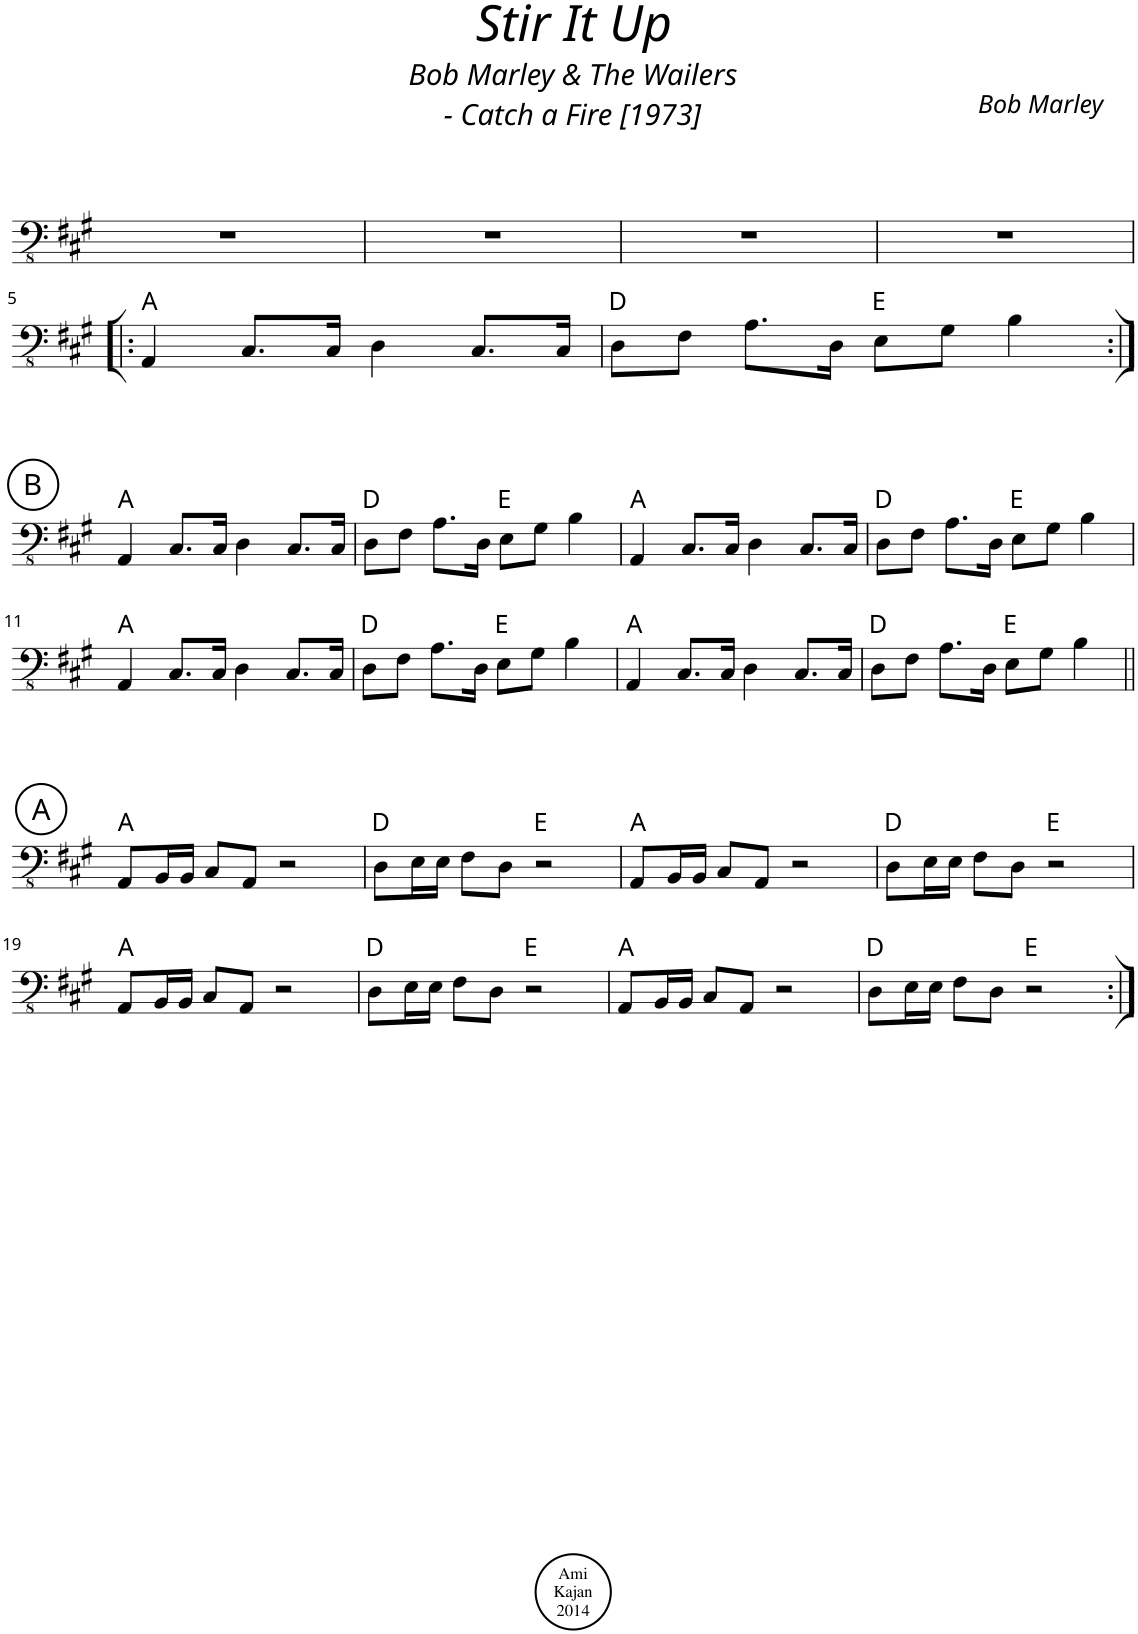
**kern	**harte
*part1	*part1
*staff1	*
*I"Fretless Electric Bass	*
*clefFv4	*
*k[f#c#g#]	*
=1	=1
1r	.
=2	=2
1r	.
=3	=3
1r	.
=4	=4
1r	.
!!LO:LB:g=z
=5!|:	=5!|:
!	!LO:H:kt=N.C.
4AAA/	N
8.CC#/L	.
16CC#/Jk	.
4DD\	.
8.CC#/L	.
16CC#/Jk	.
=6	=6
!	!LO:H:kt=N.C.
8DD\L	N
8FF#\J	.
8.AA\L	.
16DD\Jk	.
!	!LO:H:kt=N.C.
8EE\L	N
8GG#\J	.
4BB\	.
!!LO:LB:g=z
!!LO:REH:place=s1:a:cj:enc=circle:fs=14:t=B
=7:|!	=7:|!
!	!LO:H:kt=N.C.
4AAA/	N
8.CC#/L	.
16CC#/Jk	.
4DD\	.
8.CC#/L	.
16CC#/Jk	.
=8	=8
!	!LO:H:kt=N.C.
8DD\L	N
8FF#\J	.
8.AA\L	.
16DD\Jk	.
!	!LO:H:kt=N.C.
8EE\L	N
8GG#\J	.
4BB\	.
=9	=9
!	!LO:H:kt=N.C.
4AAA/	N
8.CC#/L	.
16CC#/Jk	.
4DD\	.
8.CC#/L	.
16CC#/Jk	.
=10	=10
!	!LO:H:kt=N.C.
8DD\L	N
8FF#\J	.
8.AA\L	.
16DD\Jk	.
!	!LO:H:kt=N.C.
8EE\L	N
8GG#\J	.
4BB\	.
!!LO:LB:g=z
=11	=11
!	!LO:H:kt=N.C.
4AAA/	N
8.CC#/L	.
16CC#/Jk	.
4DD\	.
8.CC#/L	.
16CC#/Jk	.
=12	=12
!	!LO:H:kt=N.C.
8DD\L	N
8FF#\J	.
8.AA\L	.
16DD\Jk	.
!	!LO:H:kt=N.C.
8EE\L	N
8GG#\J	.
4BB\	.
=13	=13
!	!LO:H:kt=N.C.
4AAA/	N
8.CC#/L	.
16CC#/Jk	.
4DD\	.
8.CC#/L	.
16CC#/Jk	.
=14	=14
!	!LO:H:kt=N.C.
8DD\L	N
8FF#\J	.
8.AA\L	.
16DD\Jk	.
!	!LO:H:kt=N.C.
8EE\L	N
8GG#\J	.
4BB\	.
!!LO:LB:g=z
!!LO:REH:place=s1:a:cj:enc=circle:fs=14:t=A
=15||	=15||
!	!LO:H:kt=N.C.
8AAA/L	N
16BBB/L	.
16BBB/JJ	.
8CC#/L	.
8AAA/J	.
2r	.
=16	=16
!	!LO:H:kt=N.C.
8DD\L	N
16EE\L	.
16EE\JJ	.
8FF#\L	.
8DD\J	.
!	!LO:H:kt=N.C.
2r	N
=17	=17
!	!LO:H:kt=N.C.
8AAA/L	N
16BBB/L	.
16BBB/JJ	.
8CC#/L	.
8AAA/J	.
2r	.
=18	=18
!	!LO:H:kt=N.C.
8DD\L	N
16EE\L	.
16EE\JJ	.
8FF#\L	.
8DD\J	.
!	!LO:H:kt=N.C.
2r	N
!!LO:LB:g=z
=19	=19
!	!LO:H:kt=N.C.
8AAA/L	N
16BBB/L	.
16BBB/JJ	.
8CC#/L	.
8AAA/J	.
2r	.
=20	=20
!	!LO:H:kt=N.C.
8DD\L	N
16EE\L	.
16EE\JJ	.
8FF#\L	.
8DD\J	.
!	!LO:H:kt=N.C.
2r	N
=21	=21
!	!LO:H:kt=N.C.
8AAA/L	N
16BBB/L	.
16BBB/JJ	.
8CC#/L	.
8AAA/J	.
2r	.
=22	=22
!	!LO:H:kt=N.C.
8DD\L	N
16EE\L	.
16EE\JJ	.
8FF#\L	.
8DD\J	.
!	!LO:H:kt=N.C.
2r	N
=:|!	=:|!
*-	*-
